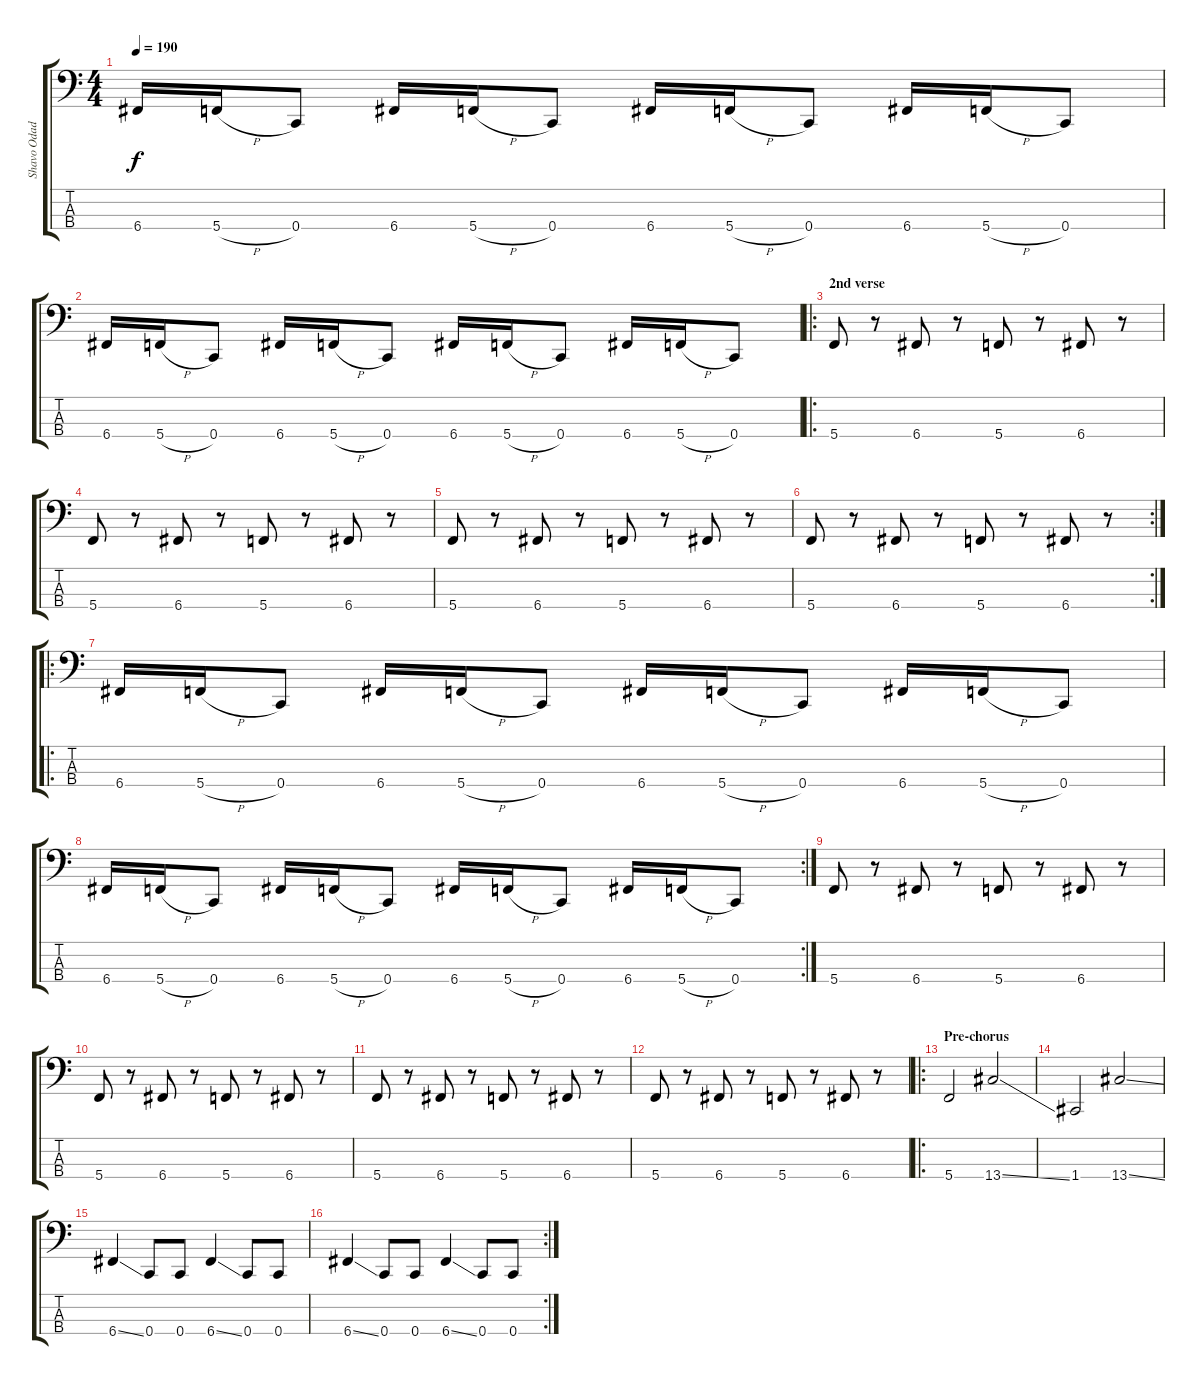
\track ("Shavo Odadjian" "Shavo Odad") {instrument electricbassfinger}
\staff {score tabs}
\tuning (F2 C2 G1 C1) {hide}
\ts (4 4)
\tempo 190
\clef f4
\ks c
6.4.16{dy f} 5.4{h}.16 0.4.8 6.4.16 5.4{h}.16 0.4.8 6.4.16 5.4{h}.16 0.4.8 6.4.16 5.4{h}.16 0.4.8 |
6.4.16 5.4{h}.16 0.4.8 6.4.16 5.4{h}.16 0.4.8 6.4.16 5.4{h}.16 0.4.8 6.4.16 5.4{h}.16 0.4.8 |
\ro
\section ("" "2nd verse")
5.4.8 r.8 6.4.8 r.8 5.4.8 r.8 6.4.8 r.8 |
5.4.8 r.8 6.4.8 r.8 5.4.8 r.8 6.4.8 r.8 |
5.4.8 r.8 6.4.8 r.8 5.4.8 r.8 6.4.8 r.8 |
\rc 2
5.4.8 r.8 6.4.8 r.8 5.4.8 r.8 6.4.8 r.8 |
\ro
6.4.16 5.4{h}.16 0.4.8 6.4.16 5.4{h}.16 0.4.8 6.4.16 5.4{h}.16 0.4.8 6.4.16 5.4{h}.16 0.4.8 |
\rc 2
6.4.16 5.4{h}.16 0.4.8 6.4.16 5.4{h}.16 0.4.8 6.4.16 5.4{h}.16 0.4.8 6.4.16 5.4{h}.16 0.4.8 |
5.4.8 r.8 6.4.8 r.8 5.4.8 r.8 6.4.8 r.8 |
5.4.8 r.8 6.4.8 r.8 5.4.8 r.8 6.4.8 r.8 |
5.4.8 r.8 6.4.8 r.8 5.4.8 r.8 6.4.8 r.8 |
5.4.8 r.8 6.4.8 r.8 5.4.8 r.8 6.4.8 r.8 |
\ro
\section ("" "Pre-chorus")
5.4.2 13.4{ss}.2 |
1.4.2 13.4{ss}.2 |
6.4{ss}.4 0.4.8 0.4.8 6.4{ss}.4 0.4.8 0.4.8 |
\rc 2
6.4{ss}.4 0.4.8 0.4.8 6.4{ss}.4 0.4.8 0.4.8
